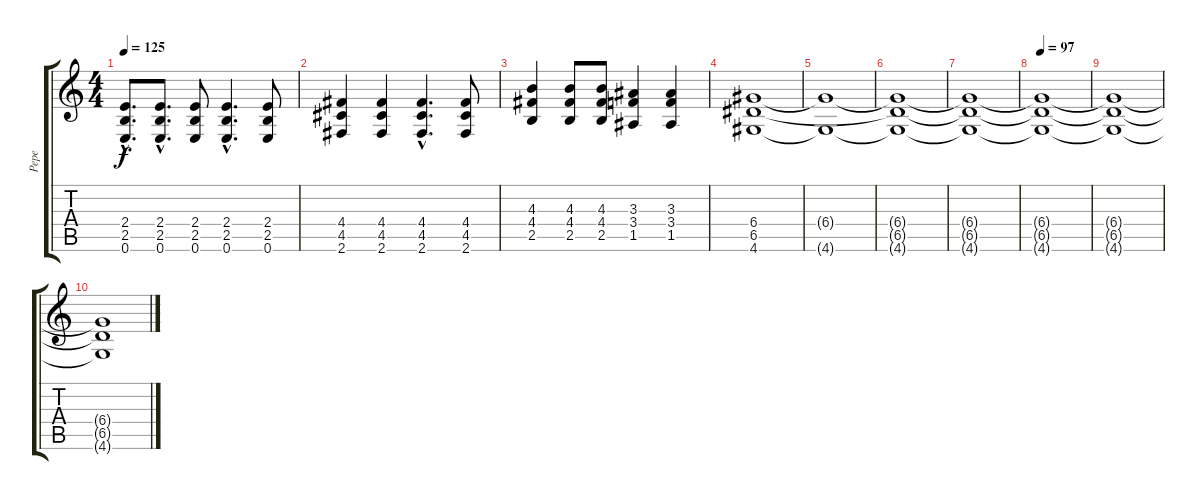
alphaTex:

\track ("Pepe" "Pepe") {instrument distortionguitar}
\staff {score tabs}
\tuning (E4 B3 G3 D3 A2 E2) {hide}
\ts (4 4)
\tempo 125
\clef g2
\ks c
(2.4{hac} 2.5{hac} 0.6{hac}).8{d dy f} (2.4{hac} 2.5{hac} 0.6{hac}).8{d} (2.4 2.5 0.6).8 (2.4{hac} 2.5{hac} 0.6{hac}).4{d} (2.4 2.5 0.6).8 |
(4.4 4.5 2.6).4 (4.4 4.5 2.6).4 (4.4{hac} 4.5{hac} 2.6{hac}).4{d} (4.4 4.5 2.6).8 |
(4.3 4.4 2.5).4 (4.3 4.4 2.5).8 (4.3 4.4 2.5).8 (3.3 3.4 1.5).4 (3.3 3.4 1.5).4 |
(6.4 6.5 4.6).1{volume 8} |
(6.4{t} 4.6{t}).1 |
(6.4{t} 6.5{t} 4.6{t}).1 |
(6.4{t} 6.5{t} 4.6{t}).1 |
\tempo 97
(6.4{t} 6.5{t} 4.6{t}).1{volume 0} |
(6.4{t} 6.5{t} 4.6{t}).1 |
(6.4{t} 6.5{t} 4.6{t}).1
